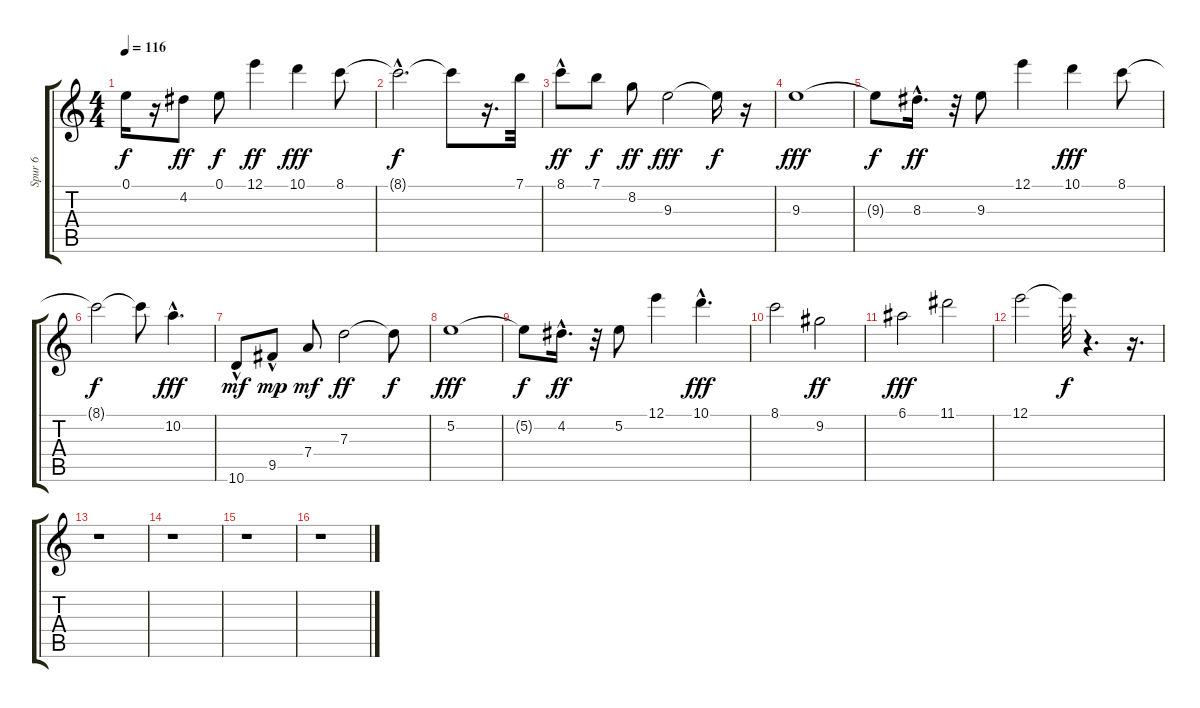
\track ("Spur 6" "Spur 6") {instrument distortionguitar}
\staff {score tabs}
\tuning (E4 B3 G3 D3 A2 E2) {hide}
\ts (4 4)
\tempo 116
\clef g2
\ks c
0.1{t}.16{dy f} r.16 4.2.8{dy ff} 0.1.8{dy f} 12.1.4{dy ff} 10.1.4{dy fff} 8.1.8 |
8.1{hac t}.2{d dy f} 8.1{t}.8 r.16{d} 7.1.32 |
8.1{hac}.8{dy ff} 7.1.8{dy f} 8.2.8{dy ff} 9.3.2{dy fff} 9.3{t}.16{dy f} r.16 |
9.3.1{dy fff} |
9.3{t}.8{dy f} 8.3{hac}.16{d dy ff} r.32 9.3.8 12.1.4 10.1.4{dy fff} 8.1.8 |
8.1{t}.2{dy f} 8.1{t}.8 10.2{hac}.4{d dy fff} |
10.6{hac}.8{dy mf} 9.5{hac}.8{dy mp} 7.4.8{dy mf} 7.3.2{dy ff} 7.3{t}.8{dy f} |
5.2.1{dy fff} |
5.2{t}.8{dy f} 4.2{hac}.16{d dy ff} r.32 5.2.8 12.1.4 10.1{hac}.4{d dy fff} |
8.1.2 9.2.2{dy ff} |
6.1.2{dy fff} 11.1.2 |
12.1.2 12.1{t}.32{dy f} r.4{d} r.16{d} |
r.1 |
r.1 |
r.1 |
r.1
